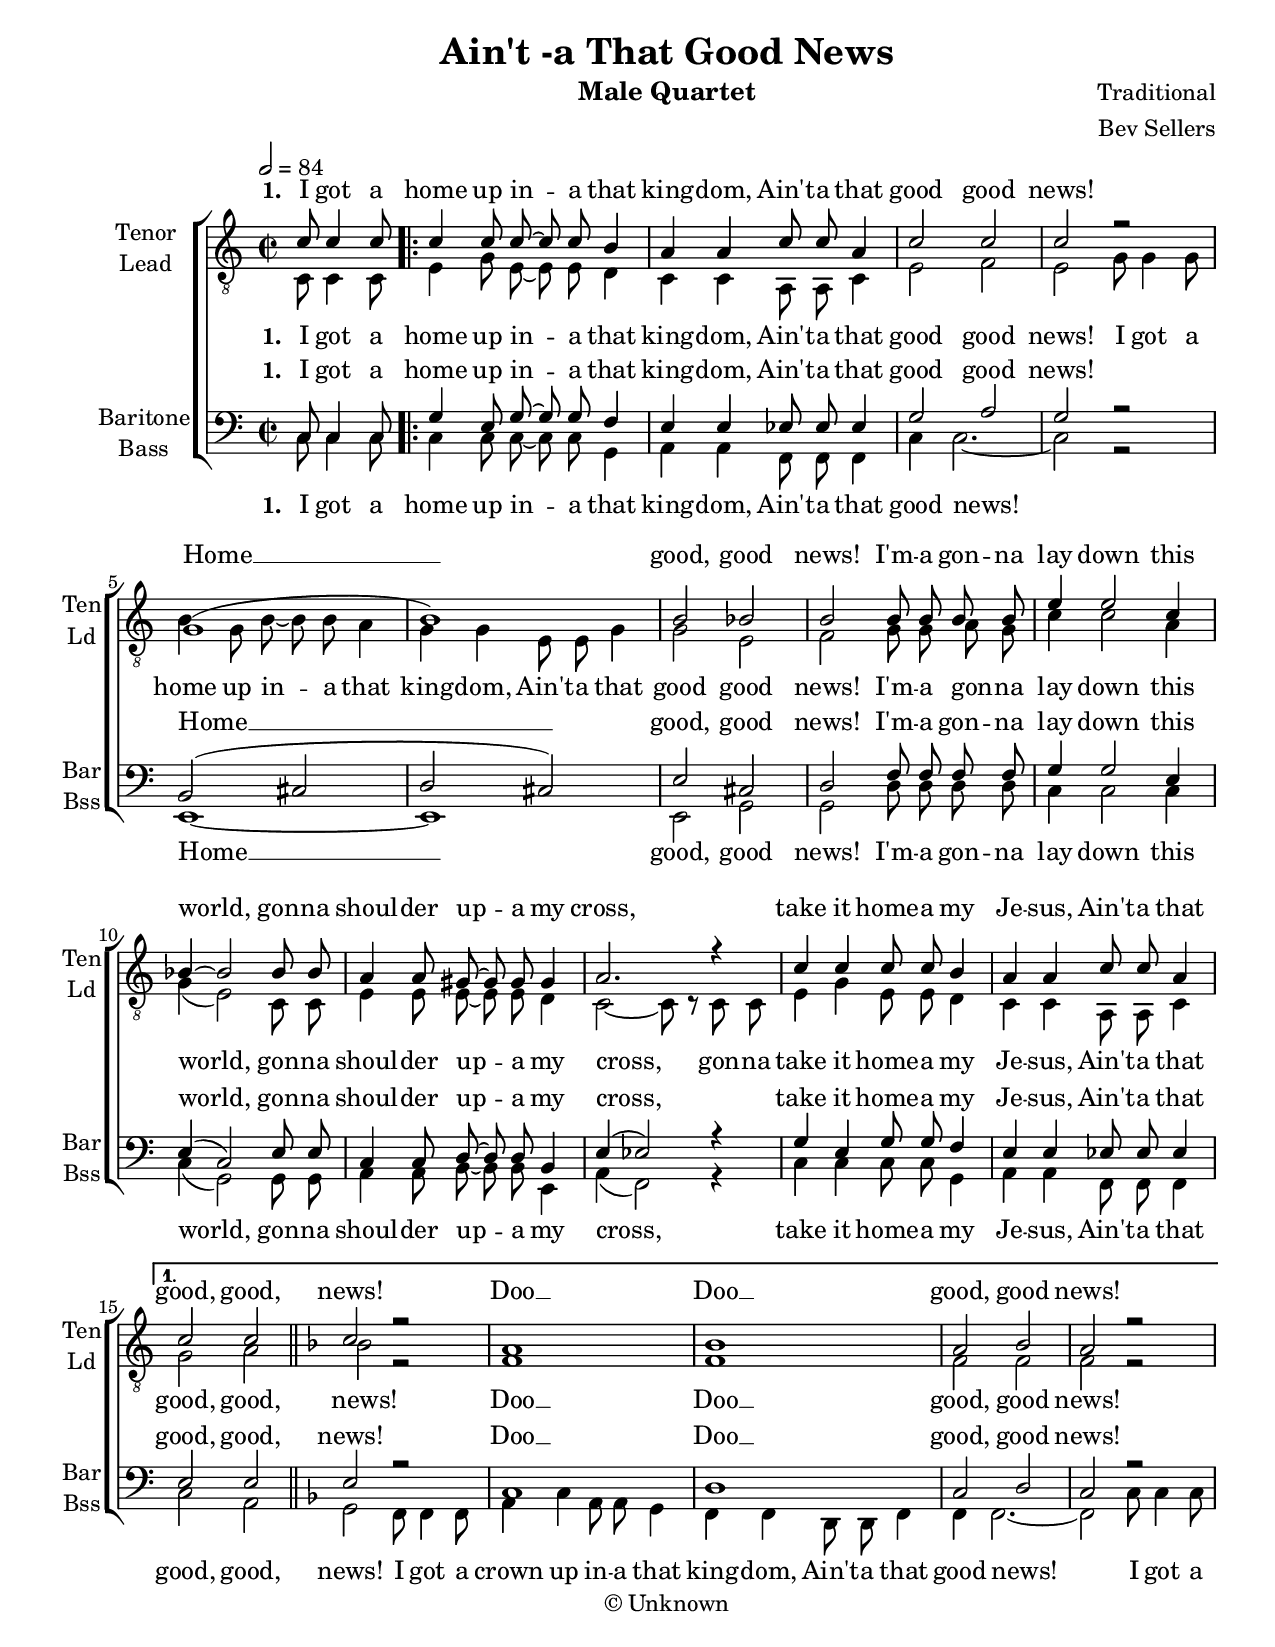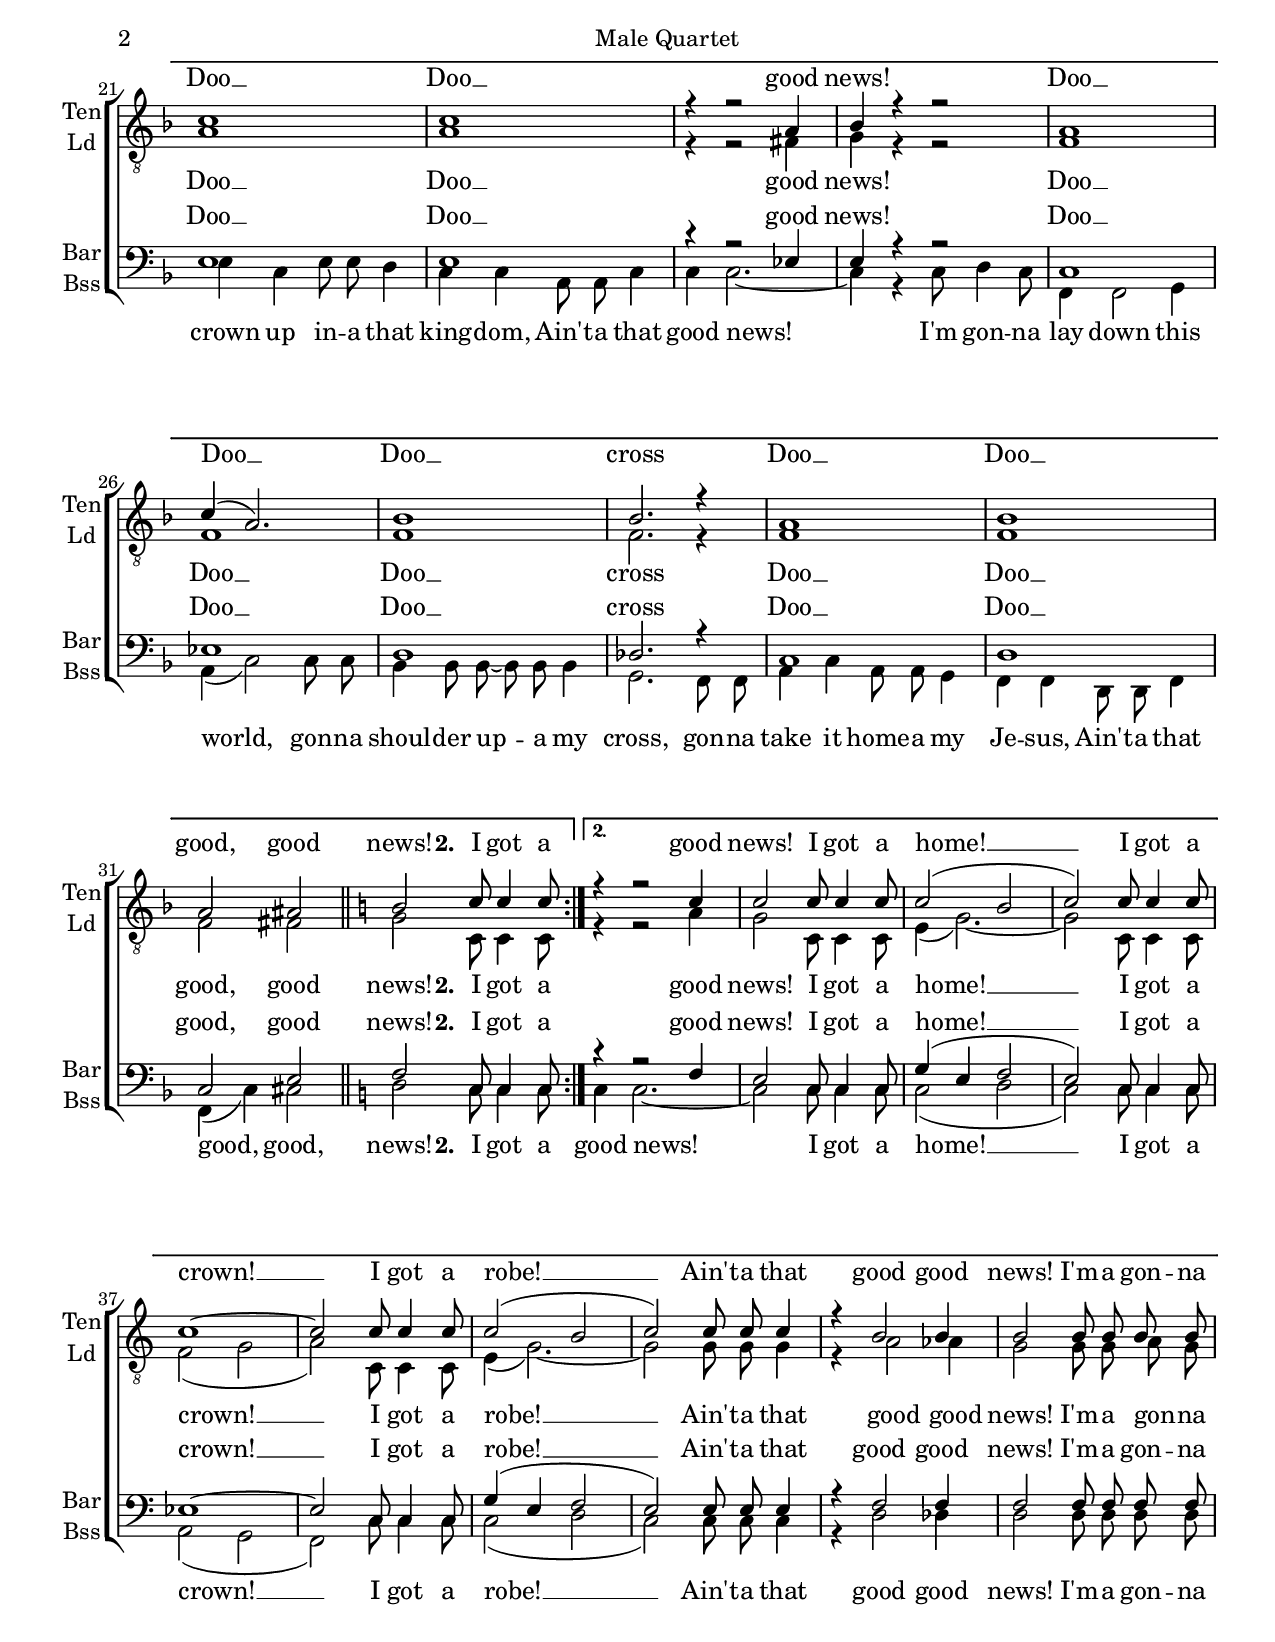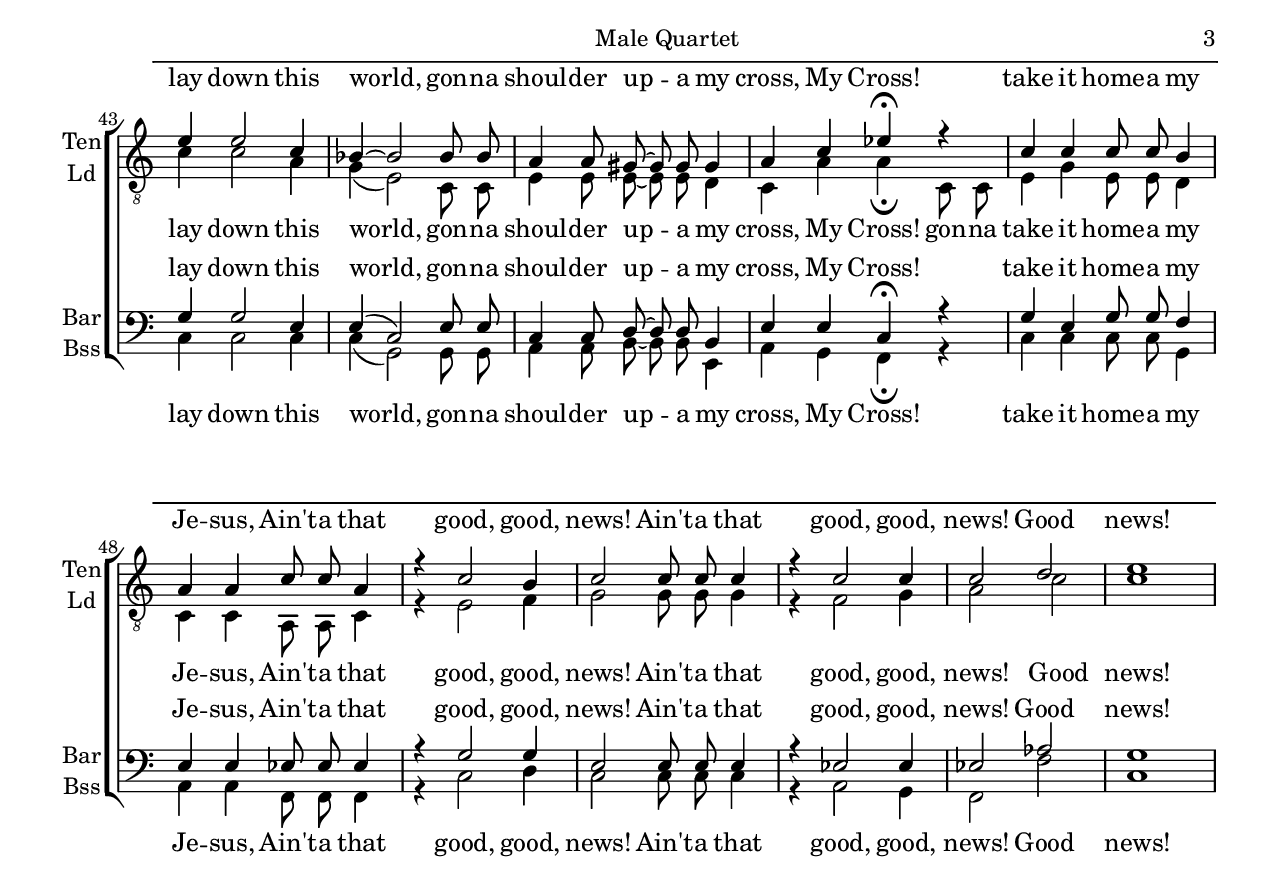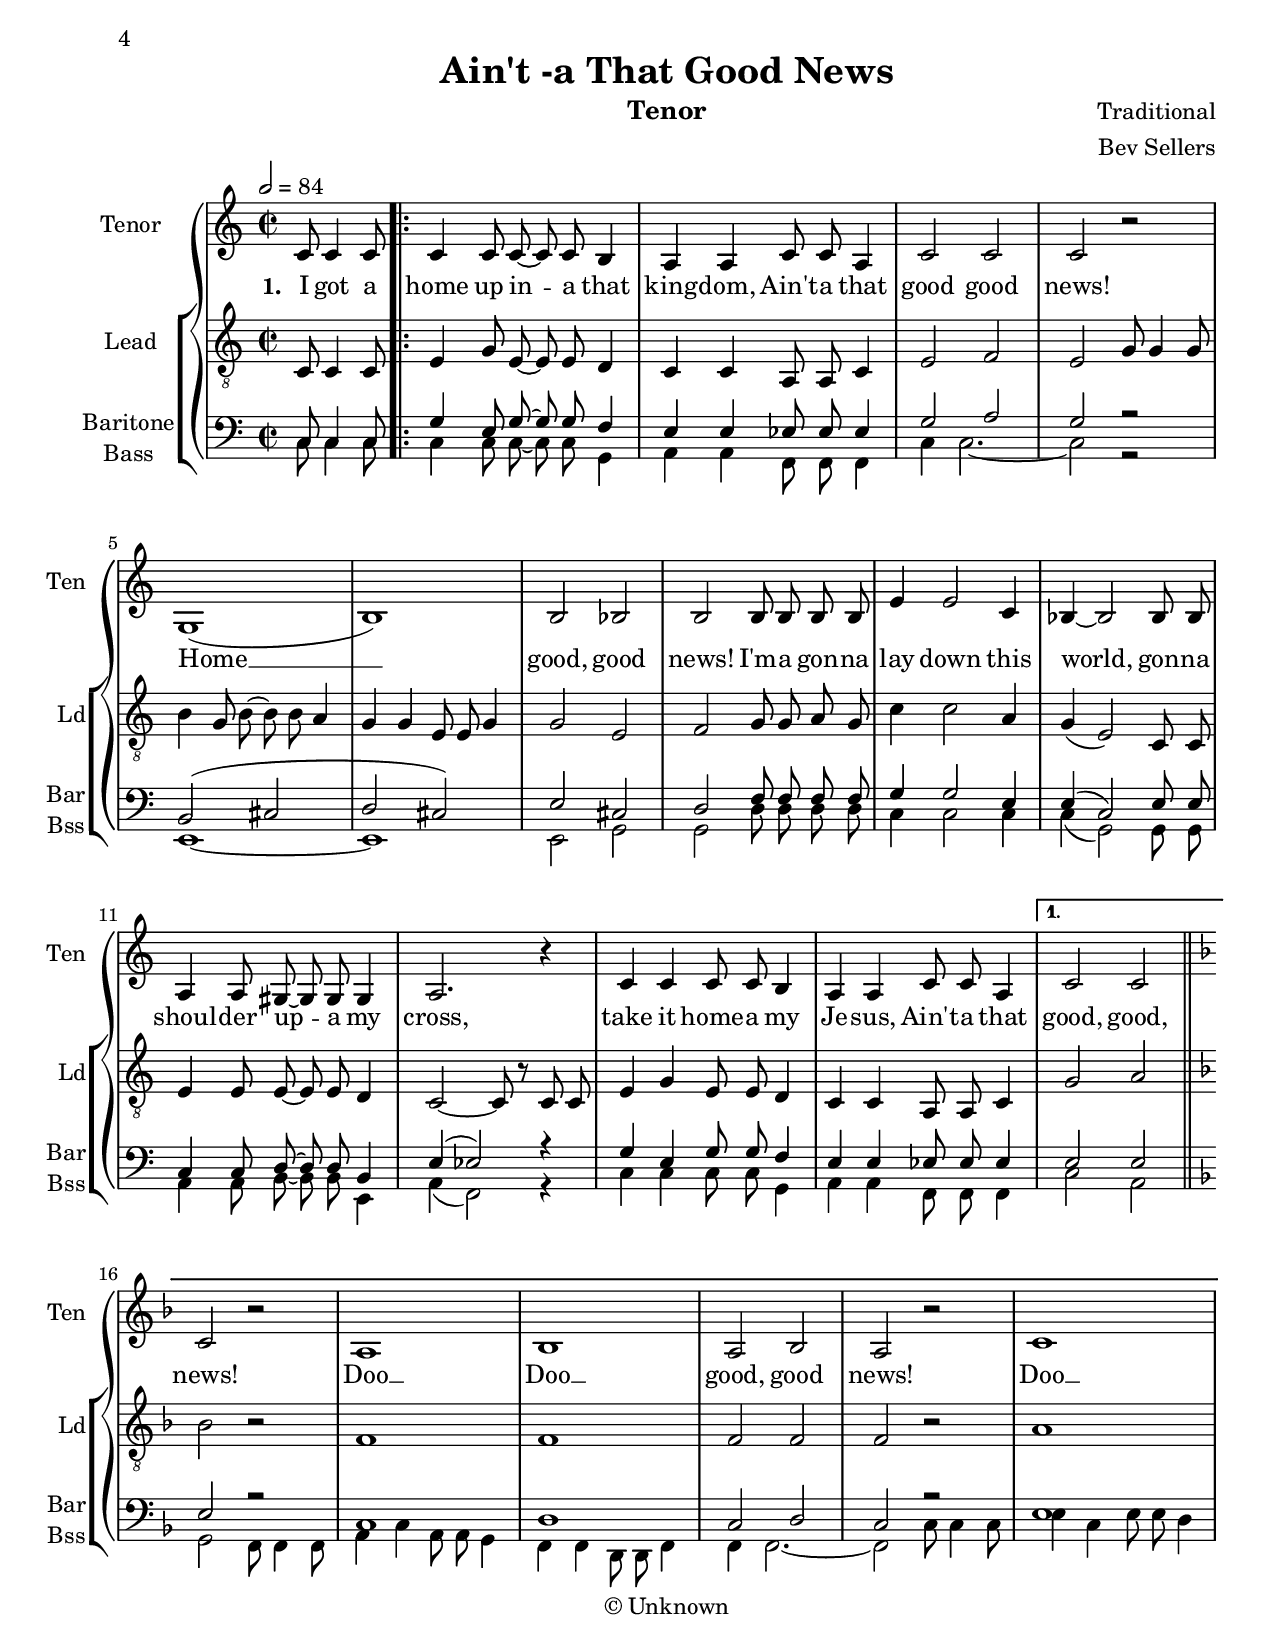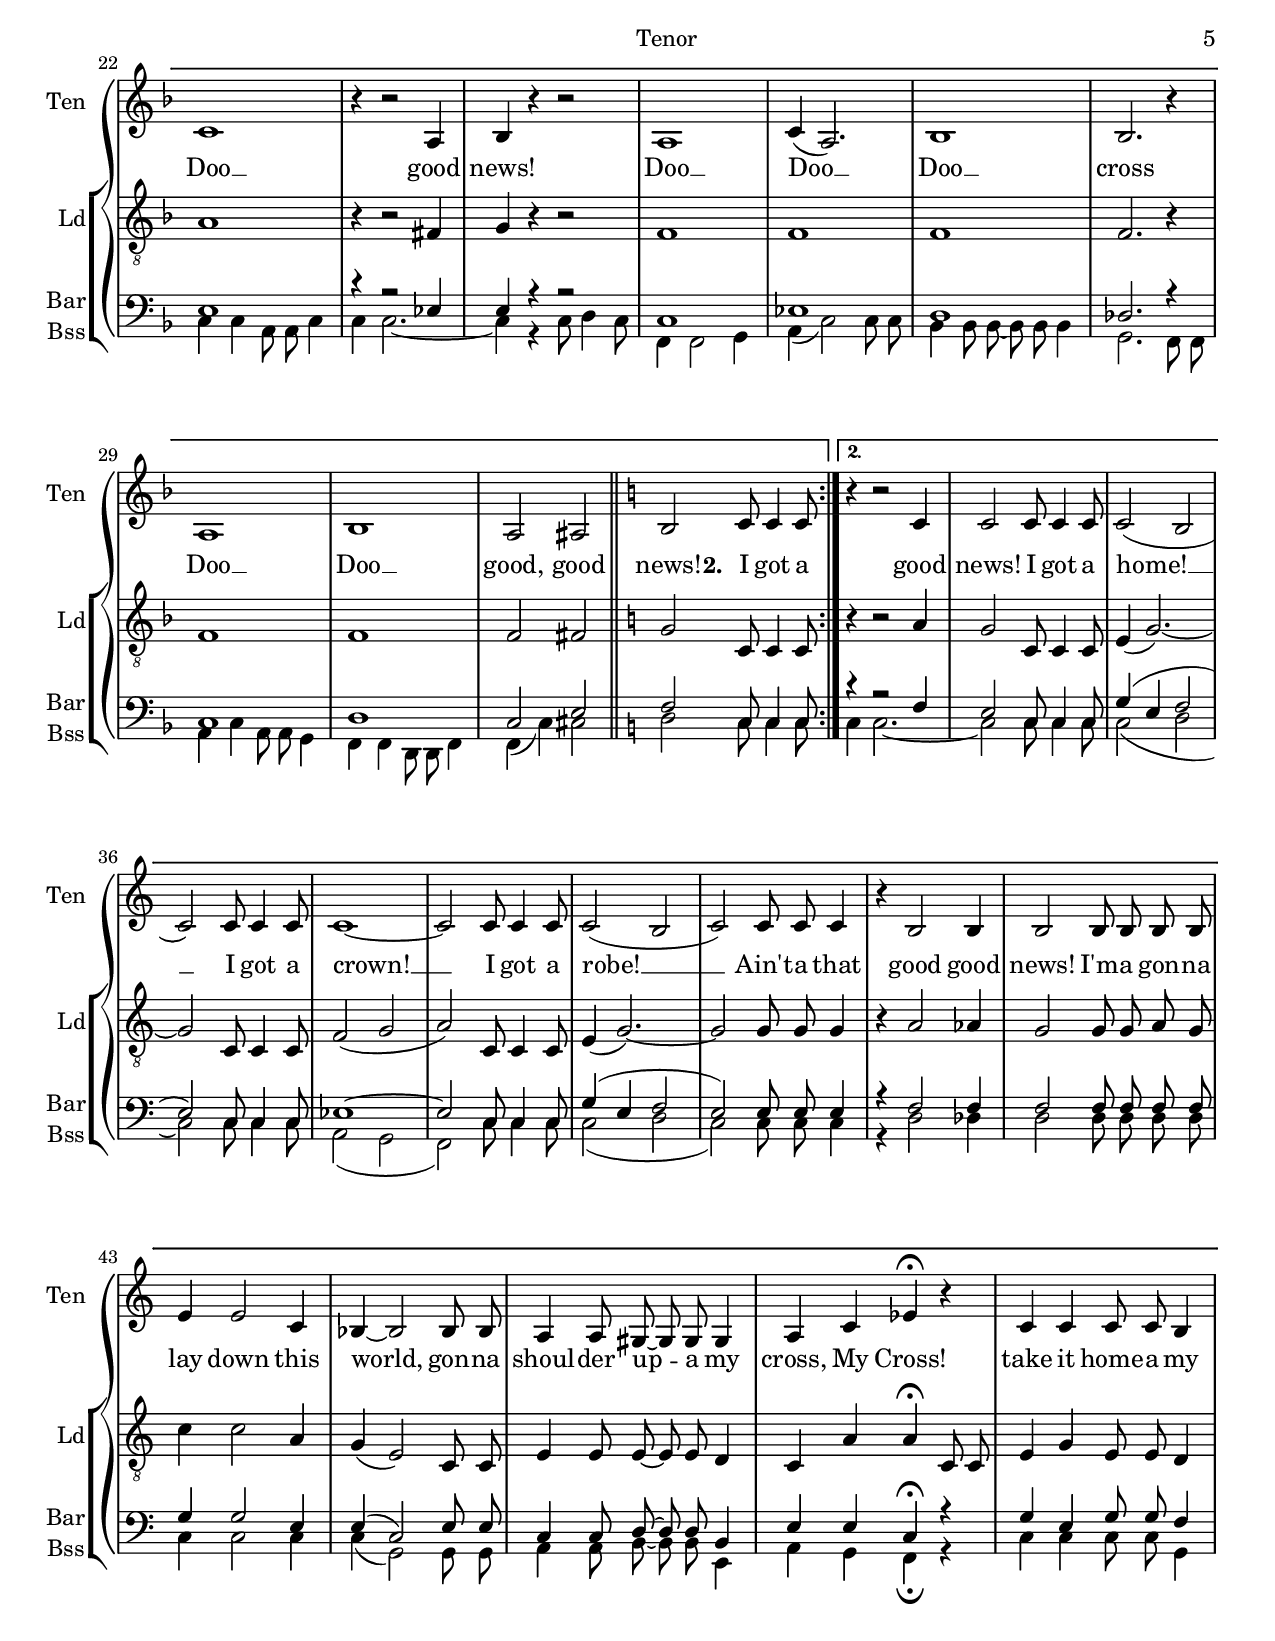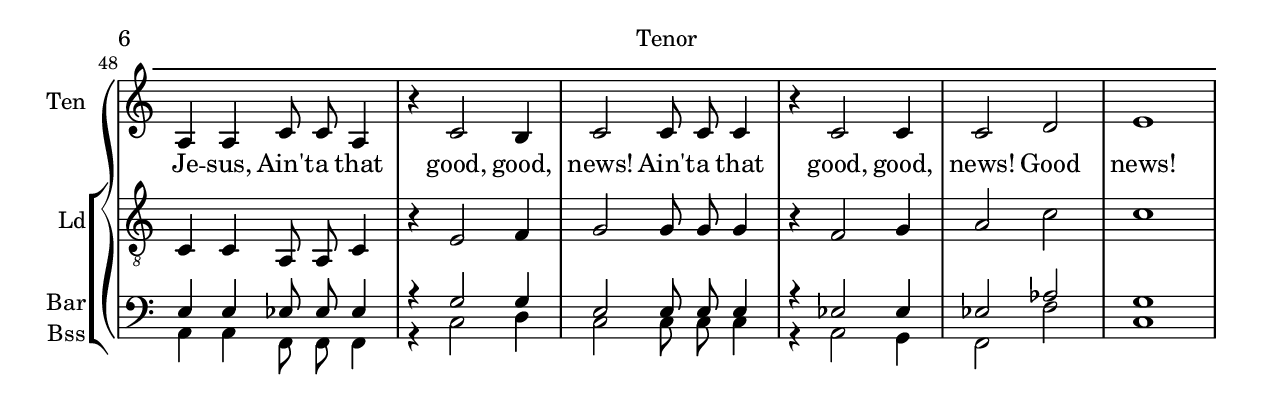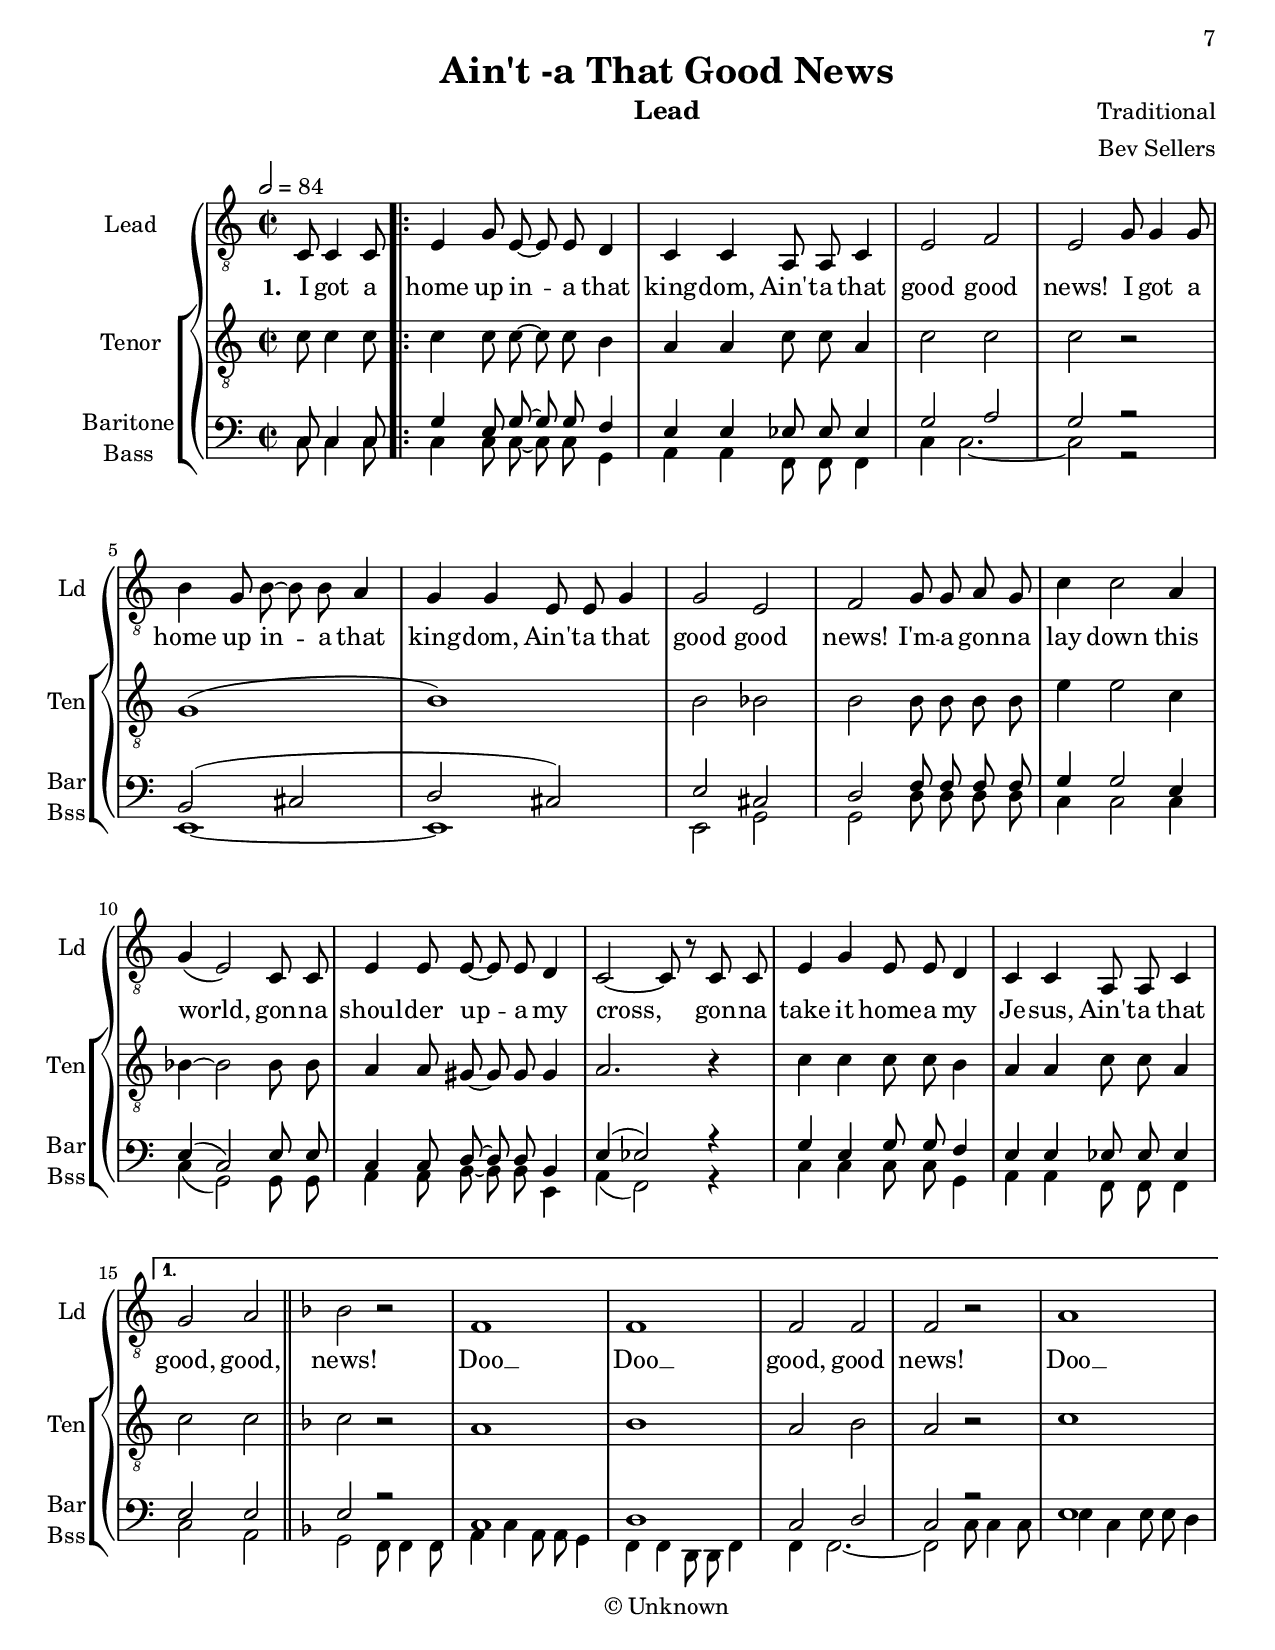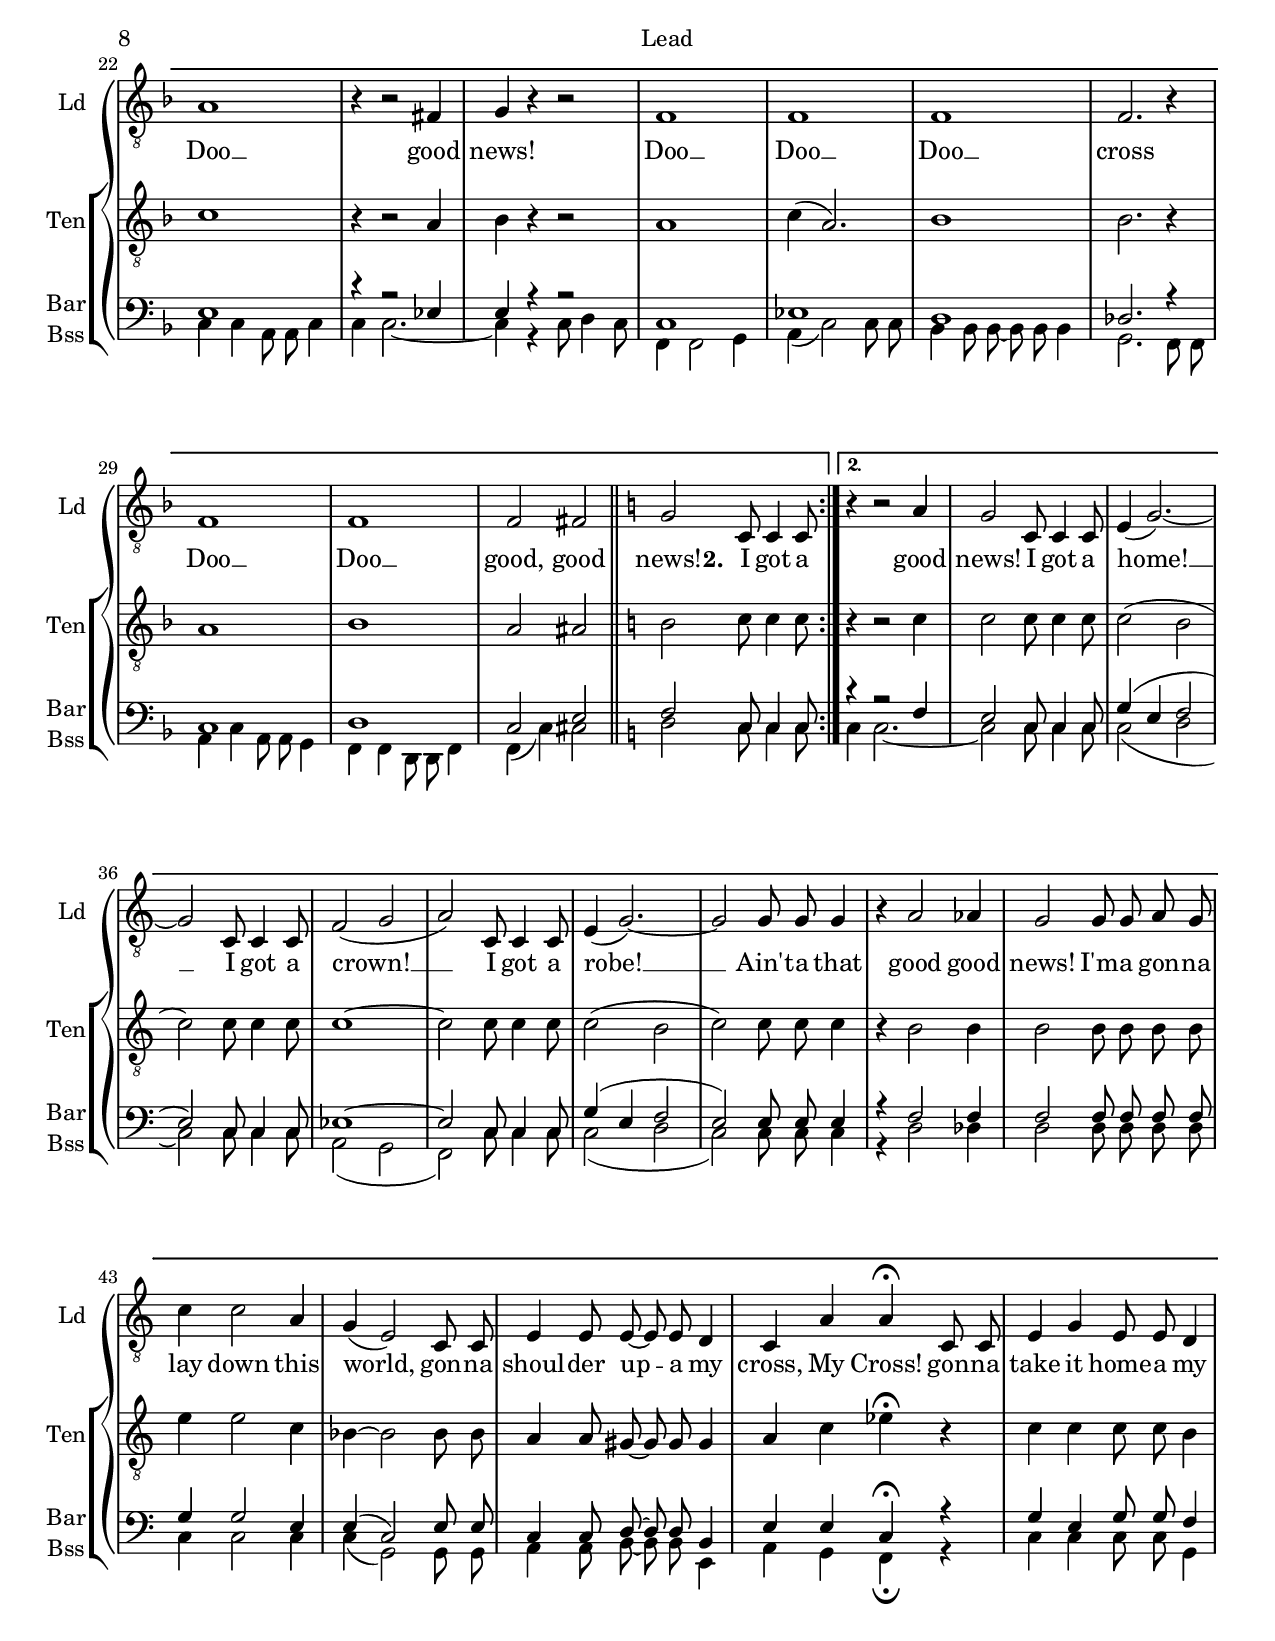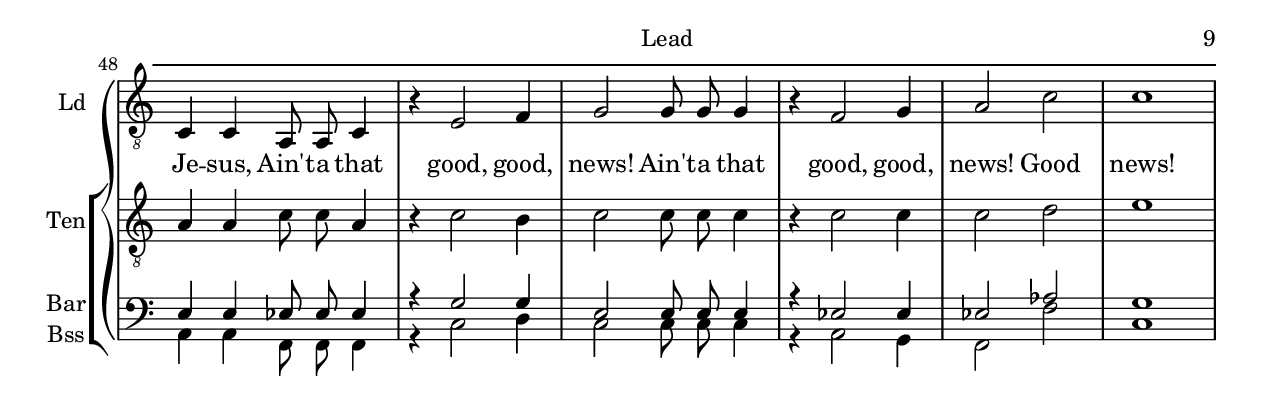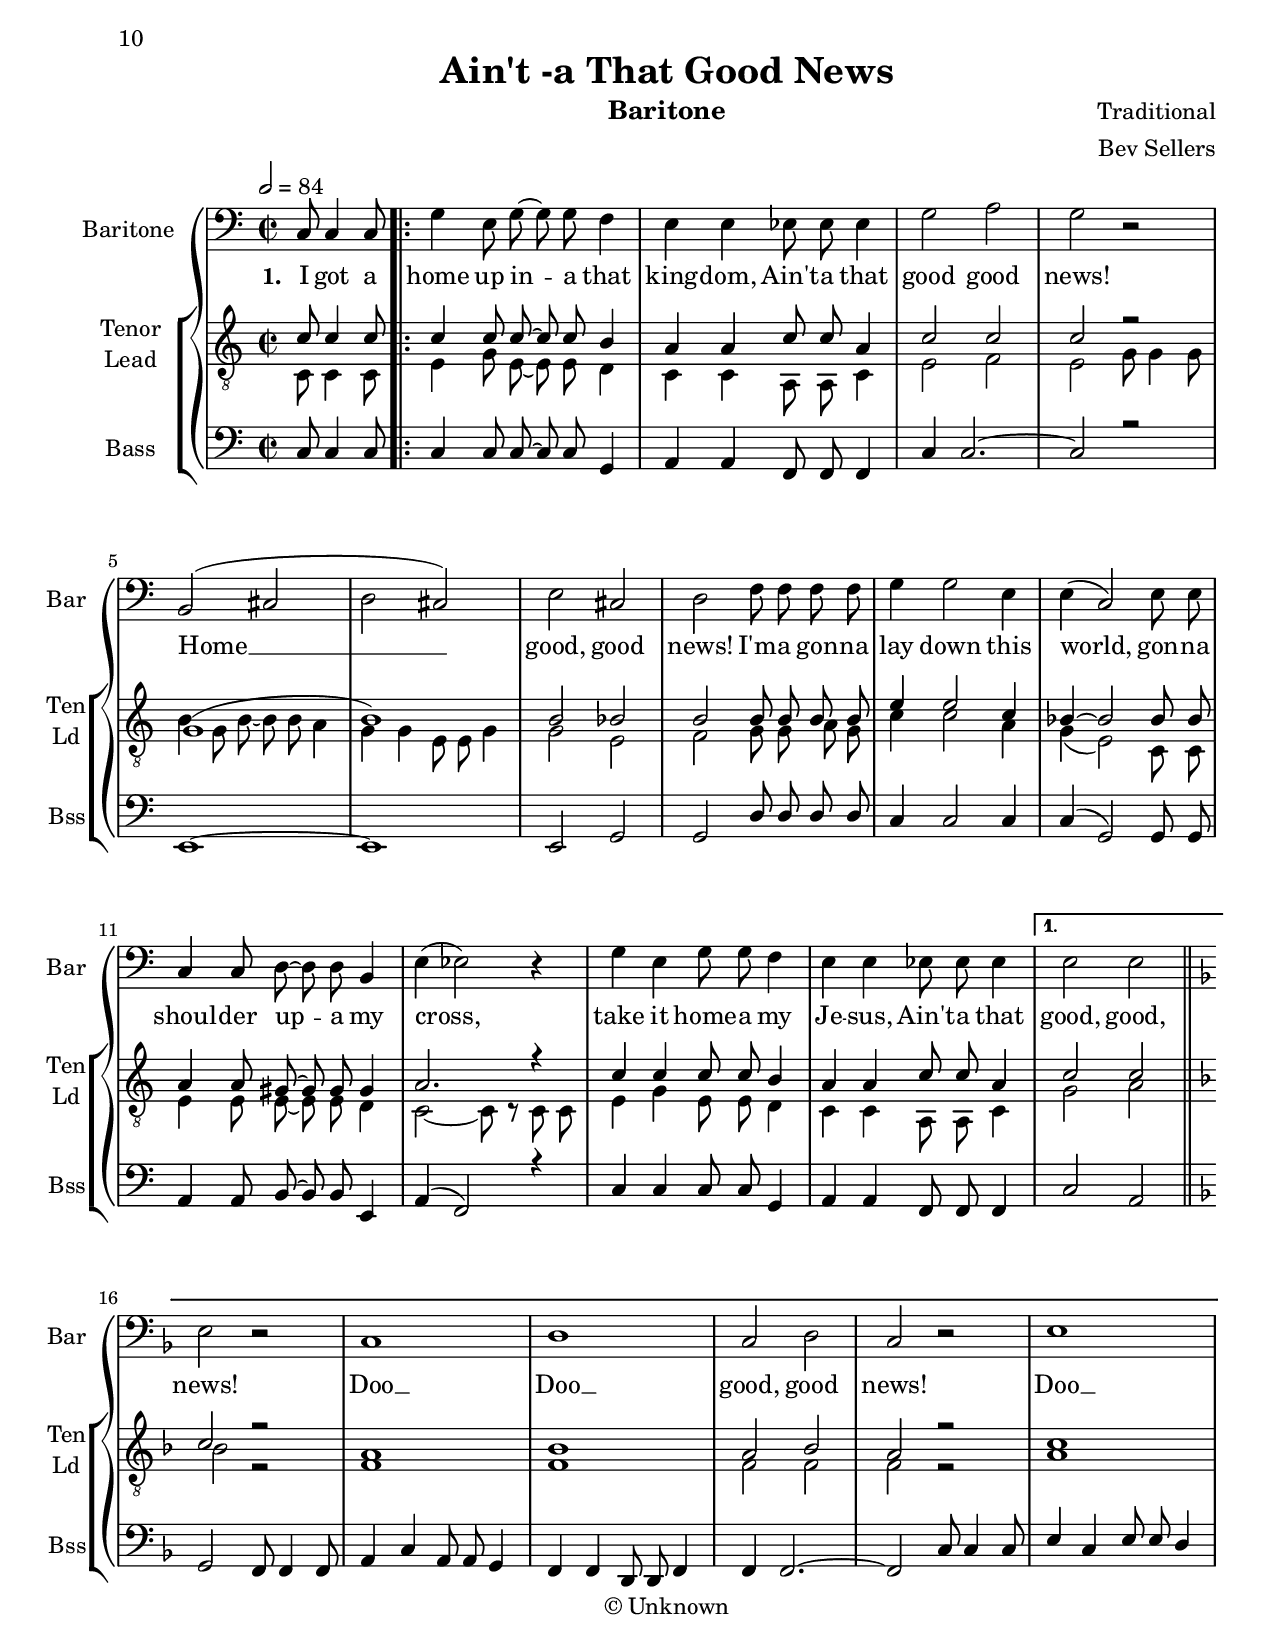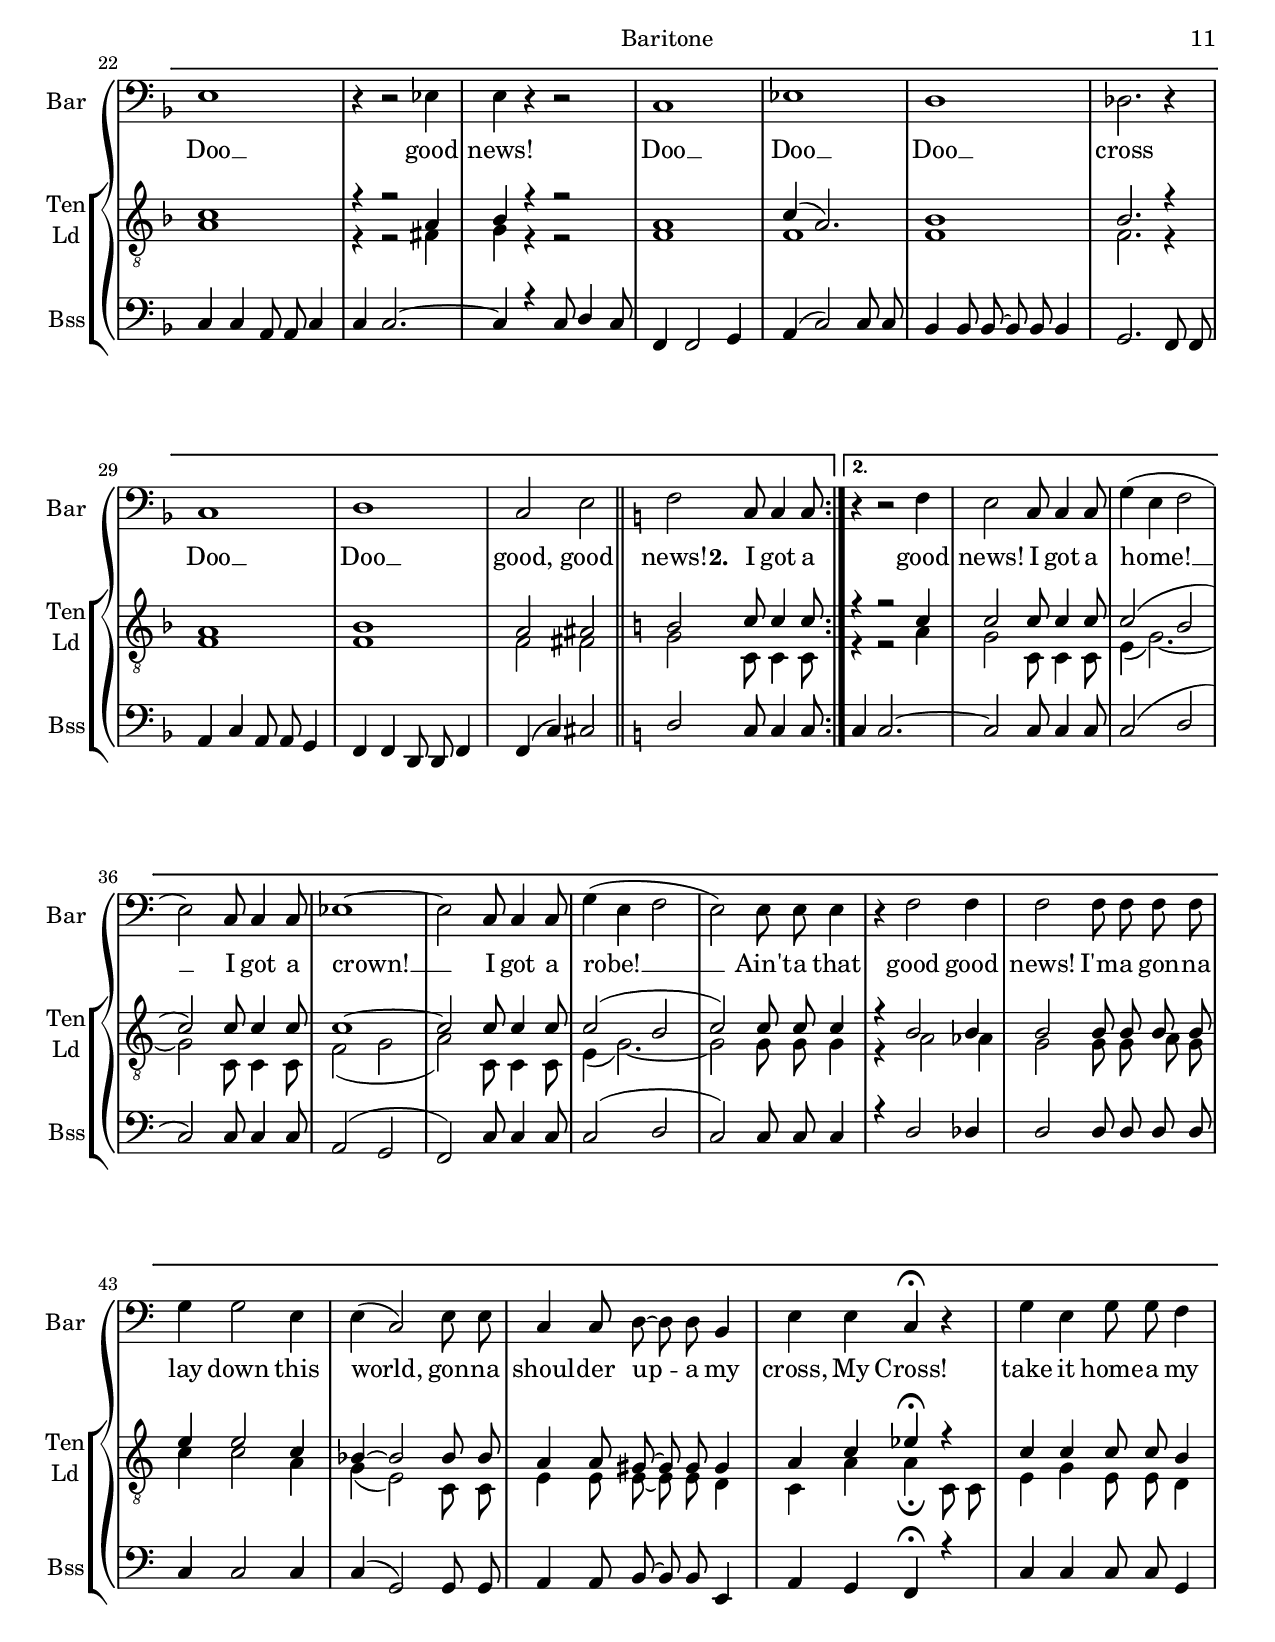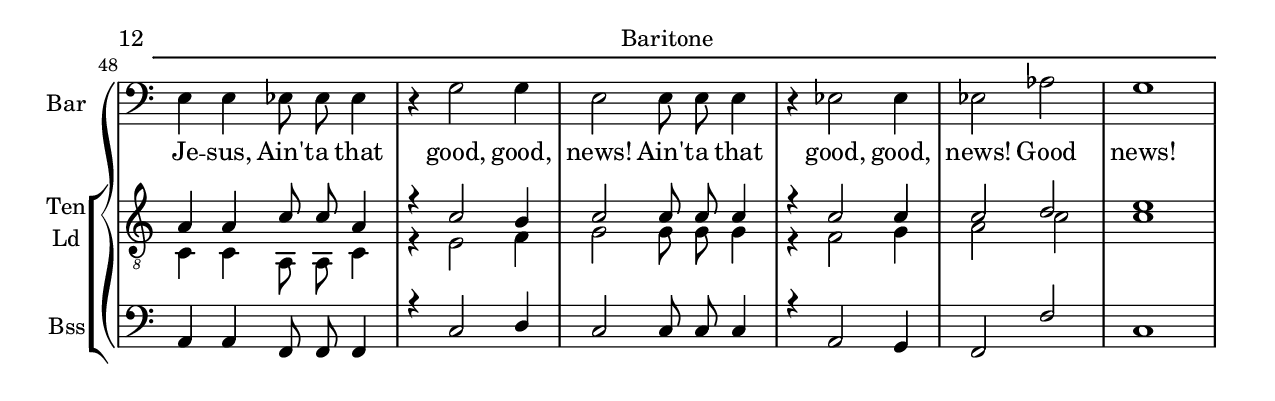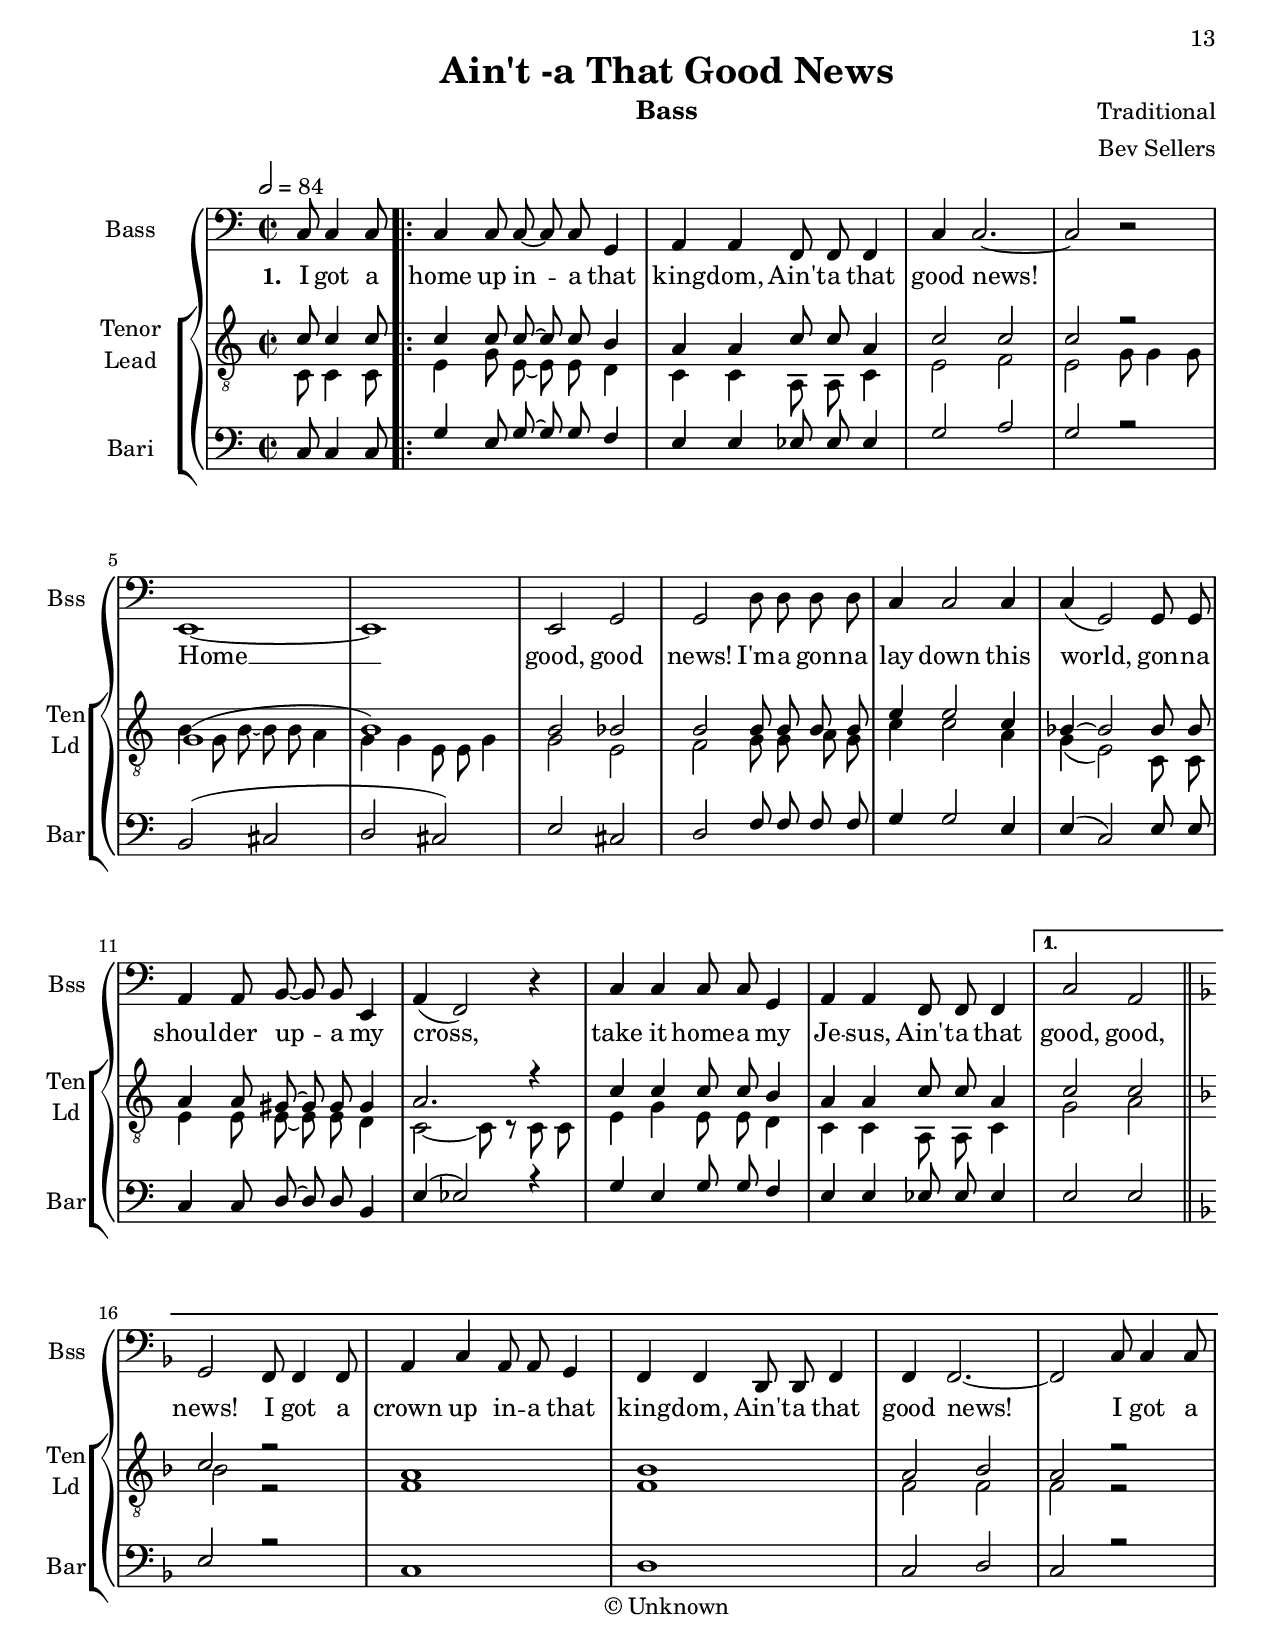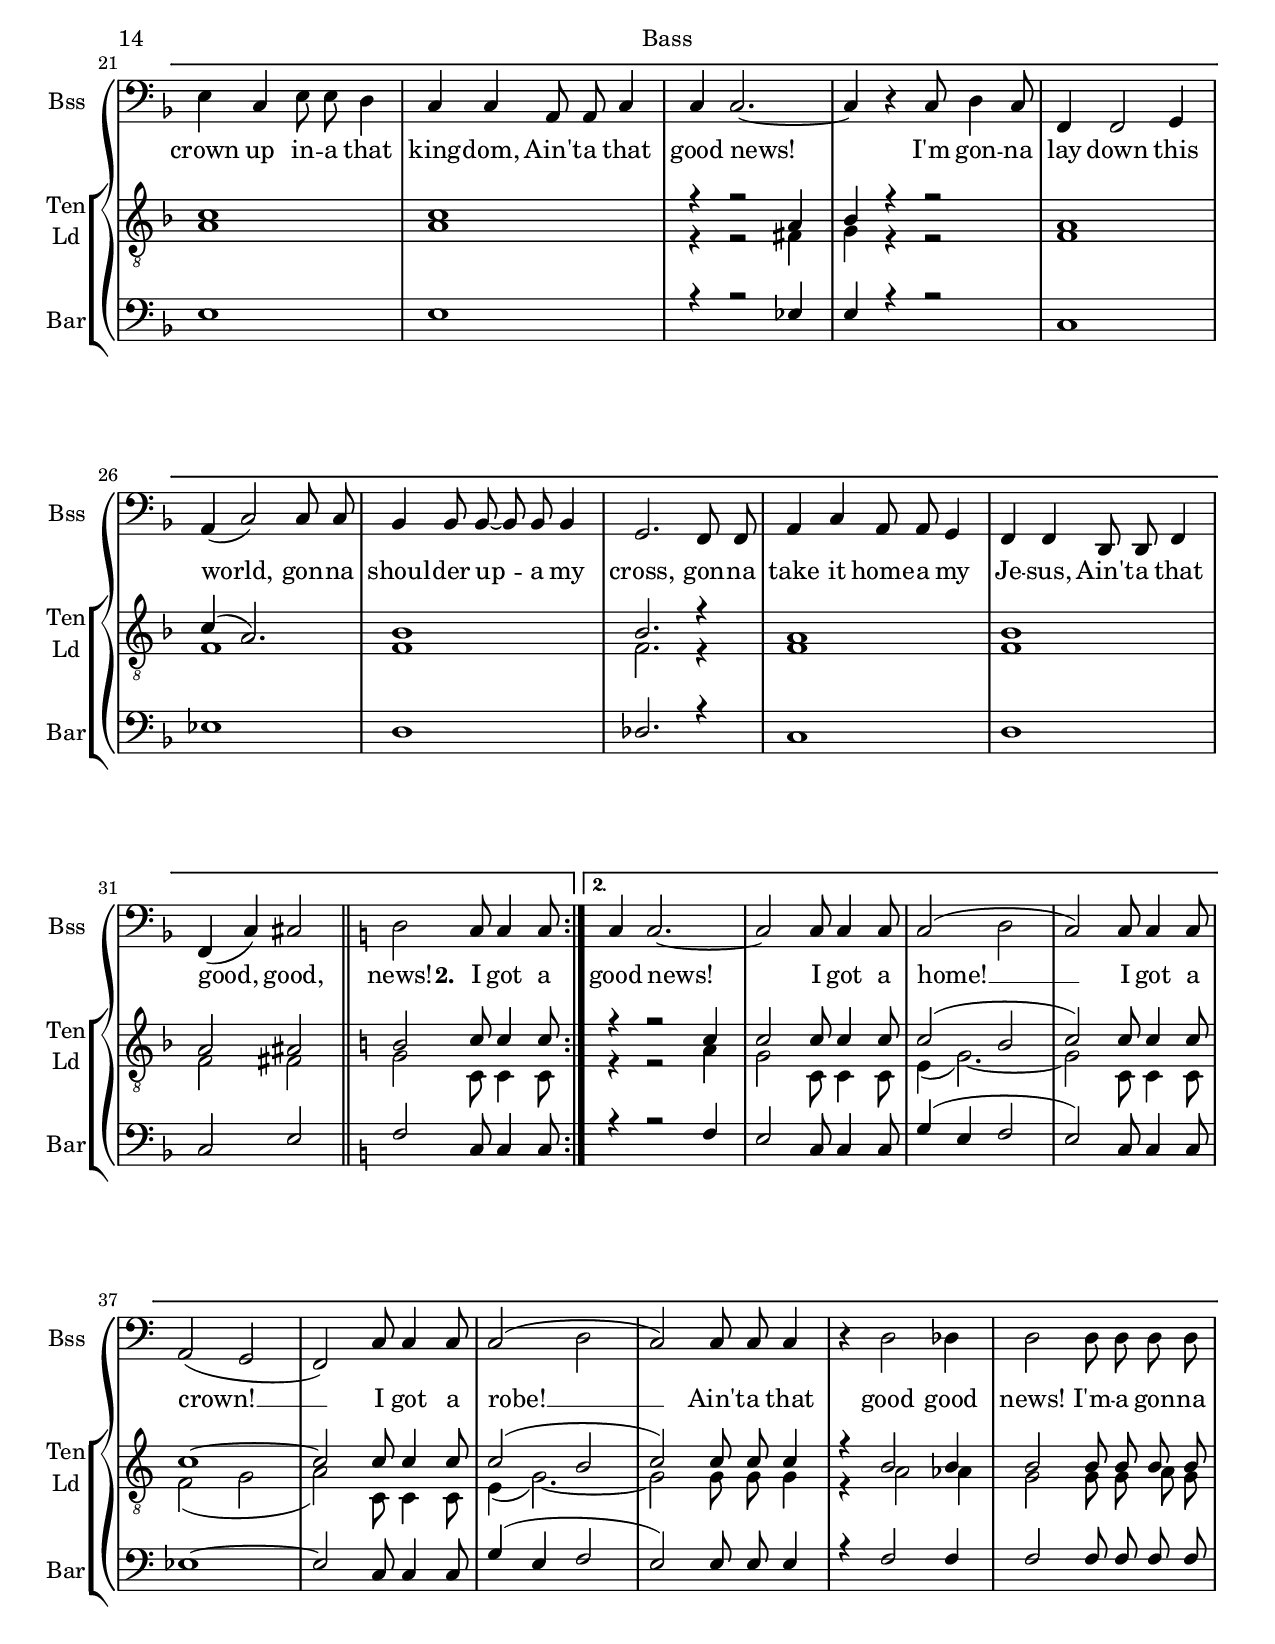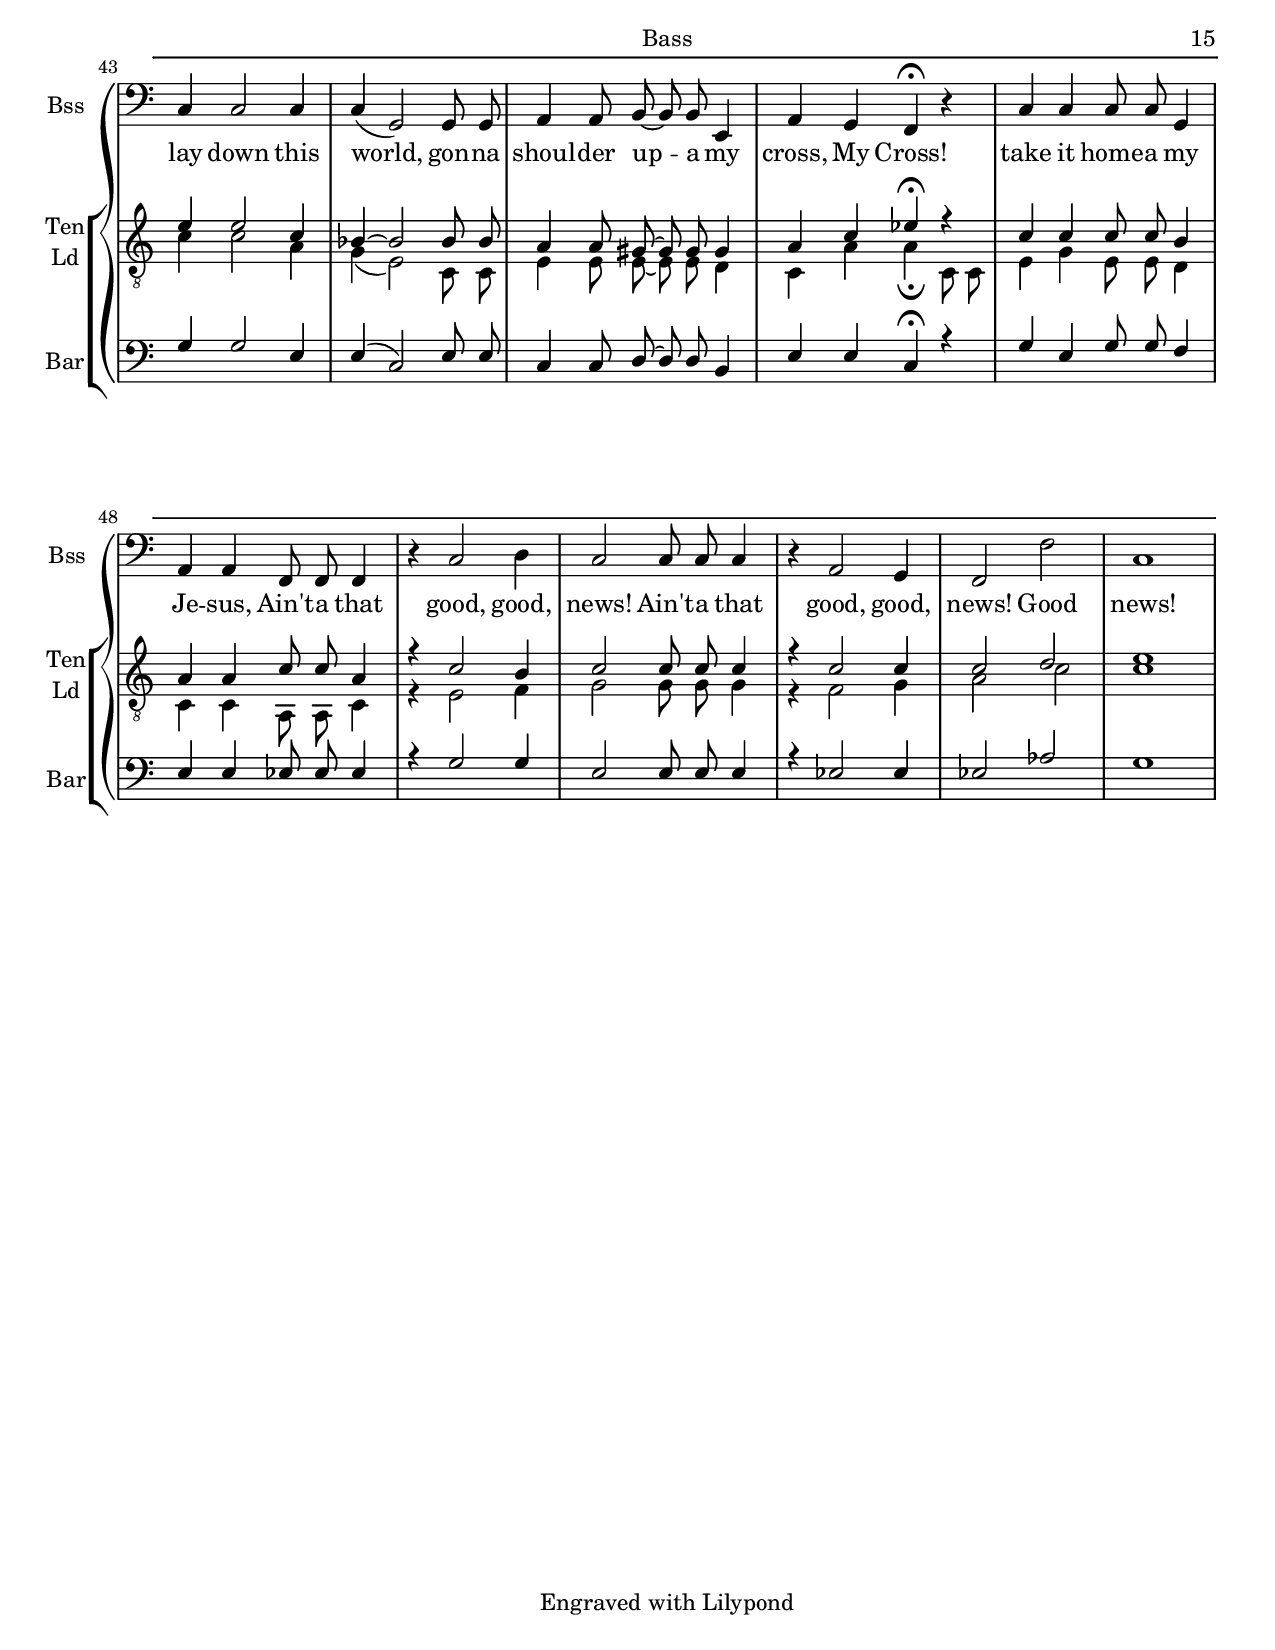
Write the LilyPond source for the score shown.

\version "2.15.40"
\language "english"

\header {
  title = "Ain't -a That Good News"
  instrument = "Male Quartet"
  composer = "Traditional"
  arranger = "Bev Sellers"
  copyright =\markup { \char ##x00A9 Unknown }
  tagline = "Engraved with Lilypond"
}

\paper {
  #(set-paper-size "letter")
 left-margin = 2.0\cm
}

global = {
  \key c \major
  \time 2/2
  \tempo 2=84
  \autoBeamOff
  
}
\include "articulate.ly"
tenor = \relative c' {
  \global
  % Music follows here.
  \partial 2 c8 c4 c8
  \repeat volta 2 {
    c4 c8 c~ c c b4 a a c8 c a4 c2 c |
    c2 r2 g1 ( b) b2 bf |
    b2 b8 b b b e4 e2 c4 bf4~ bf2 bf8 bf a4 a8 gs~ gs gs gs4 |
    a2. r4 c4 c c8 c b4 a a c8 c a4 | }
  \alternative {
   { c2 c  \bar "||" \key f \major 
    c r2 a1 bf a2 bf a r2 c1 c r4 r2 a4 bf r4 r2 |
    a1 c4 (a2.) bf1 bf2. r4 a1 bf a2 as \bar "||"  \key c \major b2 c8 c4 c8 | }
   { r4 r2 c4 |
     c2 c8 c4 c8 c2 ( b c ) c8 c4 c8 c1~ c2 c8 c4 c8 c2 ( b c ) c8 c c4 |
     % 41
     r4 b2 b4 b2 b8 b b b e4 e2 c4  bf4~ bf2  bf8 bf |
     %45
     a4 a8 gs~ gs gs gs4  a c ef \fermata r4 |
     %47
     c4 c c8 c b4 a a c8 c a4 |
     r4 c2 b4 c2 c8 c c4 r4 c2 c4 c2 d e1 | }
}
}
lead = \relative c {
  \global
  \partial 2   c8 c4 c8 
  \repeat volta 2 {
    e4 g8 e~ e e d4 c c a8 a c4 e2 f |
    e2 g8 g4 g8 b4 g8 b~ b b a4 g g e8 e g4 g2 e |
    f2 g8 g a g c4 c2 a4 g ( e2 ) c8 c e4  e8 e~ e  e d4 |
    %12
    c2~ c8 r8 c8 c e4 g e8 e d4 c c a8 a c4 | }
  \alternative{
    {g'2 a \bar "||"  \key f \major bf2 r2 f1 f f2 f f r2 |
     %21
     a1 a r4 r2 fs4 g r4 r2 f1 f f f2. r4 f1 f f2 fs \bar "||"  \key c \major g2 c,8 c4 c8 }
    %33
    { r4 r2 a'4 g2 c,8 c4 c8 e4 ( g2.~ ) g2 c,8 c4 c8 |
      f2 ( g a ) c,8 c4 c8 |
      %39
      e4 ( g2.~ ) g2 g8 g g4 r4 a2 af4 g2 g8 g a g |
      %43
      c4 c2 a4 g ( e2 ) c8 c e4 e8 e~ e e d4 c a' a \fermata c,8 c |
      %47
      e4 g e8 e d4 c c a8 a c4 r4 e2 f4 g2 g8 g g4 r4 f2 g4 a2 c c1 | }
  }
}

bari = \relative c {
  \global
  \partial 2 c8 c4 c8 
  \repeat volta 2 {
    g'4 e8 g~ g g f4 e e ef8 ef ef4 |
    g2 a g r2 b,2 (cs d cs ) e cs d f8 f f f |
    %9
    g4 g2 e4 e (c2) e8 e c4 c8 d~ d d b4 |
    %12
    e4 (ef2) r4 g4 e g8 g f4 e e ef8 ef ef4 |
  }
  \alternative {
   { e2 e \bar "||"  \key f \major e2 r2 |
    c1 d c2 d c r2 e1 e r4 r2 ef4 e4 r4 r2 |
    %25
    c1 ef d df2. r4 c1 d c2 e \bar "||" \key c \major f2 c8 c4 c8 | }
  %33
  {r4 r2 f4 e2 c8 c4 c8 g'4 ( e f2 e ) c8 c4 c8 |
   %37
   ef1~ ef2 c8 c4 c8 g'4 ( e f2 e ) e8 e e4 |
   %41
   r4 f2 f4 f2 f8 f f f g4 g2 e4 |
   %44
   e4 ( c2 ) e8 e c4 c8 d~ d d b4 e e c \fermata r4 |
   g'4 e g8 g f4 e e ef8 ef ef4 |
   r4 g2 g4 e2 e8 e e4 r4 ef2 ef4 ef2 af g1 }
}
}

 bass = \relative c {
  \global
 \partial 2 c8 c4 c8 |
 \repeat volta 2 {
   c4 c8 c8~ c c g4 a a f8 f f4 c'4 c2.~ c2 r2 |
   %5
   e,1~ e e2 g g d'8 d d d c4 c2 c4 c4 ( g2 ) g8 g a4  a8 b~ b b e,4 |
   a4 ( f2) r4 c'4 c c8 c g4 a a f8 f f4 | }
 \alternative {
   { c'2 a \bar "||" \key f \major g2 f8 f4 f8 |
     %17
     a4 c a8 a g4 f4 f d8 d f4 f f2.~ f2 c'8 c4 c8 |
     %21
     e4 c e8 e d4 c c a8 a c4 c c2.~ c4 r4 c8 d4 c8 |
     %25
     f,4 f2 g4 a ( c2) c8 c bf4 bf8 bf~ bf bf bf4 g2. f8 f a4 c a8 a g4 |
     f4 f d8 d f4 f ( c' ) cs2 \bar "||" \key c \major d2 c8 c4 c8 | }
   %33
   { c4 c2.~ c2 c8 c4 c8 c2 ( d c) c8 c4 c8 a2 ( g f ) c'8 c4 c8 |
     %39
     c2 ( d c ) c8 c c4 r4 d2 df4 d2 d8 d d d c4 c2 c4 c ( g2 ) g8 g |
     %45
     a4 a8 b~ b b e,4 a g f \fermata r4 |
     %47
     c'4 c c8 c g4 a a f8 f f4 r4 c'2 d4 c2 c8 c c4 r4 a2 g4 f2 f' c1 | }
 }
}

 verse = \lyricmode {  % Tenor 
  \set stanza = #"1. "
  I got a home up in -- a that king -- dom,   Ain't -- a that good good news!
   Home __  good, good news!
    I'm -- a gon -- na lay down this world, gon -- na shoul -- der up -- a my cross,
    take it home -- a my Je -- sus, Ain't -- a that good, good, news!
  
   Doo __ Doo __ good, good news!
    Doo __ Doo __ good news!
   Doo __  Doo  __ Doo __ cross
   Doo __ Doo __ good, good news!
  %vs3
  \set stanza = #"2. "
  I got a 
good news! 
  I got a home! __ I got a crown! __  I got a robe! __  Ain't -- a that good good news!
 I'm -- a gon -- na lay down this world, gon -- na shoul -- der up -- a my cross, My Cross!
    take it home -- a my Je -- sus, Ain't -- a that good, good, news!
Ain't -- a that good, good, news! Good news!
}

verseLead = \lyricmode {
  \set stanza = #"1. "
  I got a home up in -- a that king -- dom,   Ain't -- a that good good news!
   I got a home up in -- a that king -- dom,   Ain't -- a that good good news!
    I'm -- a gon -- na lay down this world, gon -- na shoul -- der up -- a my cross,
   gon -- na take it home -- a my Je -- sus, Ain't -- a that good, good, news!
  
   Doo __ Doo __ good, good news!
    Doo __ Doo __ good news!
   Doo __  Doo  __ Doo __ cross
   Doo __ Doo __ good, good news!
  %vs3
  \set stanza = #"2. "
  I got a 
good news! 
  I got a home! __ I got a crown! __  I got a robe! __  Ain't -- a that good good news!
 I'm -- a gon -- na lay down this world, gon -- na shoul -- der up -- a my cross, My Cross!
    gon -- na take it home -- a my Je -- sus, Ain't -- a that good, good, news!
Ain't -- a that good, good, news! Good news!
}

verseBari = \lyricmode {
  \set stanza = #"1. "
  I got a home up in -- a that king -- dom,   Ain't -- a that good good news!
   Home __  good, good news!
    I'm -- a gon -- na lay down this world, gon -- na shoul -- der up -- a my cross,
    take it home -- a my Je -- sus, Ain't -- a that good, good, news!
  
   Doo __ Doo __ good, good news!
    Doo __ Doo __ good news!
   Doo __  Doo  __ Doo __ cross
   Doo __ Doo __ good, good news!
  %vs3
  \set stanza = #"2. "
  I got a 
good news! 
  I got a home! __ I got a crown! __  I got a robe! __  Ain't -- a that good good news!
 I'm -- a gon -- na lay down this world, gon -- na shoul -- der up -- a my cross, My Cross!
    take it home -- a my Je -- sus, Ain't -- a that good, good, news!
Ain't -- a that good, good, news! Good news!
}

verseBass = \lyricmode {
  \set stanza = #"1. "
  I got a home up in -- a that king -- dom,   Ain't -- a that good news!
   Home __  good, good news!
    I'm -- a gon -- na lay down this world, gon -- na shoul -- der up -- a my cross,
    take it home -- a my Je -- sus, Ain't -- a that good, good, news!
  
   I got a crown up in -- a that king -- dom,   Ain't -- a that good news!
   I got a crown up in -- a that king -- dom,   Ain't -- a that good news!
    I'm gon -- na lay down this world, gon -- na shoul -- der up -- a my cross,
   gon -- na take it home -- a my Je -- sus, Ain't -- a that good, good, news!
  %vs3
  \set stanza = #"2. "
  I got a 
good news! 
  I got a home! __ I got a crown! __  I got a robe! __  Ain't -- a that good good news!
 I'm -- a gon -- na lay down this world, gon -- na shoul -- der up -- a my cross, My Cross!
    take it home -- a my Je -- sus, Ain't -- a that good, good, news!
Ain't -- a that good, good, news! Good news!
}

rehearsalMidi = #
(define-music-function
 (parser location name midiInstrument lyrics) (string? string? ly:music?)
 #{
   \unfoldRepeats \articulate <<
     \new Staff = "tenor" \new Voice = "tenor" { s1*0\f \tenor }
     \new Staff = "lead" \new Voice = "lead" { s1*0\f \lead }
     \new Staff = "bari" \new Voice = "bari" { s1*0\f \bari }
     \new Staff = "bass" \new Voice = "bass" { s1*0\f \bass }
     \context Staff = $name {
       \set Score.midiMinimumVolume = #0.5
       \set Score.midiMaximumVolume = #0.5
       \set Score.tempoWholesPerMinute = #(ly:make-moment 76 2)
       \set Staff.midiMinimumVolume = #0.8
       \set Staff.midiMaximumVolume = #1.0
       \set Staff.midiInstrument = $midiInstrument
     }
     \new Lyrics \with {
       alignBelowContext = $name
     } \lyricsto $name $lyrics
   >>
 #})

\score {
% \unfoldRepeats 
  \new ChoirStaff <<
    \new Lyrics = "tenor" \with {
      \override VerticalAxisGroup #'staff-affinity = #DOWN
      }
    \accidentalStyle #'StaffGroup "voice"
    \new Staff \with {
      midiInstrument = "tenor sax"
      instrumentName = \markup \center-column { "Tenor" "Lead" }
      shortInstrumentName = \markup \center-column { "Ten" "Ld" }
    } <<
      \clef "treble_8"
      \new Voice = "tenor" { \voiceOne \tenor }
      \new Voice = "lead" { \voiceTwo \lead }
    >>
    \new Lyrics = "lead" 
   \new Lyrics = "bari" \with {
      \override VerticalAxisGroup #'staff-affinity = #DOWN
      } 
    \new Staff \with {
      midiInstrument = "baritone sax"
      instrumentName = \markup \center-column { "Baritone" "Bass" }
      shortInstrumentName = \markup \center-column { "Bar" "Bss" }
    } <<
      \clef bass
      \new Voice = "bari" { \voiceOne \bari }
      \new Voice = "bass" { \voiceTwo \bass }
    >>
    \new Lyrics = "bass"
    \context Lyrics = "tenor" \lyricsto "tenor" \verse
    \context Lyrics = "lead" \lyricsto "lead" \verseLead
    \context Lyrics = "bari" \lyricsto "bari" \verseBari
    \context Lyrics = "bass" \lyricsto "bass" \verseBass
  >>


  \layout {
    \context {
      \Voice
      \override Glissando #'thickness = #3
      \override Glissando #'gap = #0.1
    }
  }
  \midi {
 
  }
}
% Tenor score
\bookpart {
 \header {
   instrument = "Tenor"
 }
  
\score {
  \new GrandStaff <<
    \new Staff \with { 
     instrumentName = \markup \center-column { "Tenor" }
     shortInstrumentName = \markup \center-column { "Ten" }
    }
     { \tenor }
   \addlyrics \verse
    
    \new ChoirStaff <<
      \new Staff \with { 
        \clef "treble_8"
       instrumentName = \markup \center-column { "Lead" }
     shortInstrumentName = \markup \center-column { "Ld" }
      }
                       {  \lead }
      \new Staff \with {
      instrumentName = \markup \center-column { "Baritone" "Bass" }
      shortInstrumentName = \markup \center-column { "Bar" "Bss" }
    } <<
      \clef bass
      \new Voice = "bari" { \voiceOne \bari }
      \new Voice = "bass" { \voiceTwo \bass }
    >>
    >>
  >>
     \layout {
    \context {
      \Voice
      \override Glissando #'thickness = #3
      \override Glissando #'gap = #0.1
    }  
     }
}
}
% Lead score
\bookpart {
  \header {
    instrument = "Lead"
  }
\score {
  \new GrandStaff <<
    \new Staff \with { 
     instrumentName = \markup \center-column { "Lead" }
     shortInstrumentName = \markup \center-column { "Ld" }
    }
     { \clef "treble_8"  \lead }
   \addlyrics \verseLead
    
    \new ChoirStaff <<
      \new Staff \with { 
     
       instrumentName = \markup \center-column { "Tenor" }
     shortInstrumentName = \markup \center-column { "Ten" }
      }
                       {    \clef "treble_8"  \tenor }
      \new Staff \with {
      instrumentName = \markup \center-column { "Baritone" "Bass" }
      shortInstrumentName = \markup \center-column { "Bar" "Bss" }
    } <<
      \clef bass
      \new Voice = "bari" { \voiceOne \bari }
      \new Voice = "bass" { \voiceTwo \bass }
    >>
    >>
  >>
     \layout {
    \context {
      \Voice
      \override Glissando #'thickness = #3
      \override Glissando #'gap = #0.1
    }  
     }
}
}
% Baritone score
\bookpart {
  \header {
    instrument = "Baritone"
  }
  
\score {
  \new GrandStaff <<
    \new Staff \with { 
     instrumentName = \markup \center-column { "Baritone" }
     shortInstrumentName = \markup \center-column { "Bar" }
    }
     { \clef bass \bari }
   \addlyrics \verseBari
    
    \new ChoirStaff <<
      \new Staff \with { 
        \clef "treble_8"
       instrumentName = \markup \center-column { "Tenor" "Lead" }
     shortInstrumentName = \markup \center-column { "Ten" "Ld" }
      }<<
          \clef "treble_8"
         \new Voice = "tenor" { \voiceOne \tenor }
      \new Voice = "lead" { \voiceTwo \lead }
      >>
      \new Staff \with {
      instrumentName = \markup \center-column { "Bass" }
      shortInstrumentName = \markup \center-column { "Bss" }
    } <<
      \clef bass
           \new Voice = "bass" { \voiceOne \bass }
    >>
    >>
  >>
     \layout {
    \context {
      \Voice
      \override Glissando #'thickness = #3
      \override Glissando #'gap = #0.1
    }  
     }
}
}

% Bass
%
\bookpart {
  \header {
    instrument = "Bass"
  }
\score {
  \new GrandStaff <<
    \new Staff \with { 
     instrumentName = \markup \center-column { "Bass" }
     shortInstrumentName = \markup \center-column { "Bss" }
    }
     { \clef bass \bass }
   \addlyrics \verseBass
    
    \new ChoirStaff <<
      \new Staff \with { 
        \clef "treble_8"
       instrumentName = \markup \center-column { "Tenor" "Lead" }
     shortInstrumentName = \markup \center-column { "Ten" "Ld" }
      }<<
          \clef "treble_8"
         \new Voice = "tenor" { \voiceOne \tenor }
      \new Voice = "lead" { \voiceTwo \lead }
      >>
      \new Staff \with {
      instrumentName = \markup \center-column { "Bari" }
      shortInstrumentName = \markup \center-column { "Bar" }
    } <<
      \clef bass
           \new Voice = "bari" { \voiceOne \bari }
    >>
    >>
  >>
     \layout {
    \context {
      \Voice
      \override Glissando #'thickness = #3
      \override Glissando #'gap = #0.1
    }  
     }
}
}
% Rehearsal MIDI files:
\book {
  \bookOutputSuffix "tenor"
  \score {
    \unfoldRepeats
    \rehearsalMidi "tenor" "tenor sax" \verse
    \midi { 
    \tempo  2=84
    }
  }
  
}

\book {
  \bookOutputSuffix "lead"
  \score {
        \unfoldRepeats
    \rehearsalMidi "lead" "tenor sax" \verse
    \midi { \tempo  2=84  }
  }
}

\book {
  \bookOutputSuffix "bari"
  \score {
        \unfoldRepeats
    \rehearsalMidi "bari" "tenor sax" \verse
    \midi { \tempo 2=84 }
  }
}

\book {
  \bookOutputSuffix "bass"
  \score {
        \unfoldRepeats
    \rehearsalMidi "bass" "tenor sax" \verse
    \midi {  \tempo  2=84 }
  }
}

